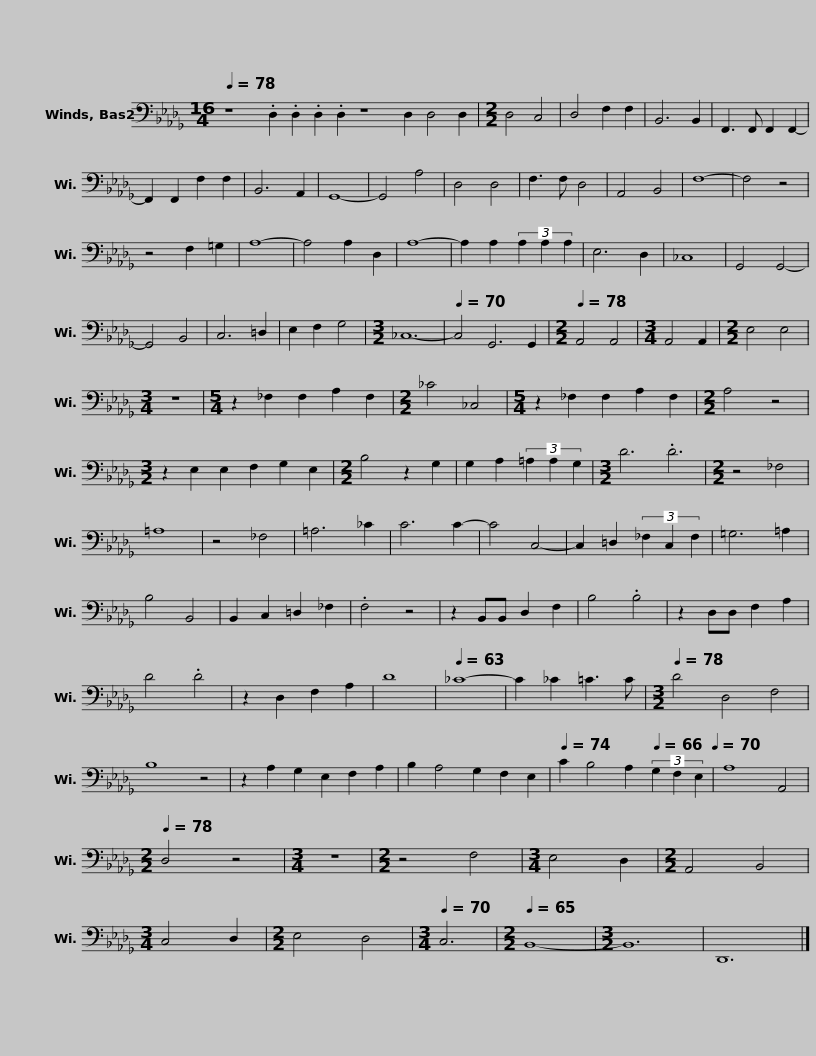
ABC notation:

X:1
L:1/8
Q:1/4=78
M:16/4
I:linebreak $
K:Db
V:1 bass
V:1
 z8 .D,2 .D,2 .D,2 .D,2 z8 D,2 D,4 D,2 |[M:2/2] D,4 C,4 | D,4 F,2 F,2 | B,,6 B,,2 | F,,3 F,, F,,2 F,,2- | %5
 F,,2 F,,2 F,2 F,2 | B,,6 A,,2 | G,,8- | G,,4 A,4 |$ D,4 D,4 | %10
 F,3 F, D,4 | A,,4 B,,4 | F,8- | F,4 z4 | z4 F,2 =G,2 | %15
 A,8- | A,4 A,2 D,2 | A,8- | A,2 A,2 (3A,2 A,2 A,2 | E,6 D,2 | %20
 _C,8 | G,,4 G,,4- | G,,4 B,,4 |$ C,6 =D,2 | E,2 F,2 G,4 | %25
[M:3/2] _C,12- |[Q:1/4=70] C,4 G,,6 G,,2 |[M:2/2][Q:1/4=78] A,,4 A,,4 |[M:3/4] A,,4 A,,2 |[M:2/2] E,4 E,4 | %30
[M:3/4] z6 |[M:5/4] z2 _F,2 F,2 A,2 F,2 |[M:2/2] _C4 _C,4 |$[M:5/4] z2 _F,2 F,2 A,2 F,2 |[M:2/2] A,4 z4 | %35
[M:3/2] z2 E,2 E,2 F,2 G,2 E,2 |[M:2/2] B,4 z2 G,2 | G,2 A,2 (3=A,2 A,2 G,2 |[M:3/2] D6 .D6 |[M:2/2] z4 _F,4 | %40
 =A,8 | z4 _F,4 |$ =A,6 _C2 | C6 C2- | C4 C,4- | %45
 C,2 =D,2 (3_F,2 C,2 F,2 | =G,6 =A,2 | B,4 B,,4 | B,,2 C,2 =D,2 _F,2 | .F,4 z4 | %50
 z2 B,,B,, D,2 F,2 | B,4 .B,4 | z2 D,D, F,2 A,2 |$ D4 .D4 | z2 D,2 F,2 A,2 | %55
 D8 |[Q:1/4=63] _C8- | C2 _C2 =C3 C |[M:3/2][Q:1/4=78] D4 D,4 F,4 | B,8 z4 | %60
 z2 A,2 G,2 E,2 F,2 A,2 | B,2 A,4 G,2 F,2 E,2 |$[Q:1/4=74] C2 B,4 A,2[Q:1/4=66] (3G,2 F,2 E,2[Q:1/4=70] | A,8 A,,4 |[M:2/2][Q:1/4=78] D,4 z4 | %65
[M:3/4] z6 |[M:2/2] z4 F,4 |[M:3/4] E,4 D,2 |[M:2/2] A,,4 B,,4 |[M:3/4] C,4 D,2 | %70
[M:2/2] E,4 D,4 |[M:3/4][Q:1/4=70] C,6 |[M:2/2][Q:1/4=65] B,,8- |$[M:3/2] B,,12 | D,,12 |] %75
